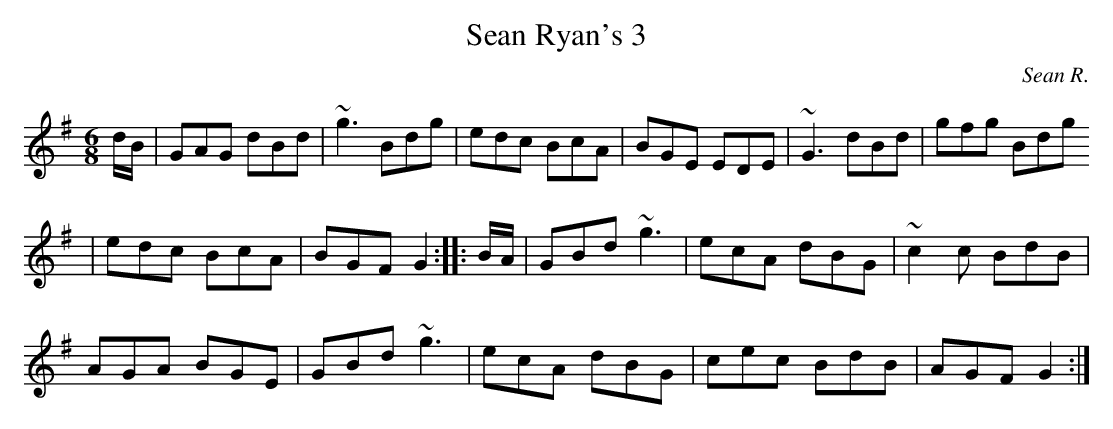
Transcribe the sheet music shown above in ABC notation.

X:1
T:Sean Ryan's 3
M:6/8
L:1/8
C:Sean R.
K:G
d/2B/2|GAG dBd|~g3 Bdg|edc BcA|BGE EDE|~G3 dBd|gfg Bdg
|edc BcA|BGF G2::B/2A/2|GBd ~g3|ecA dBG|~c2c BdB|
AGA BGE|GBd ~g3|ecA dBG|cec BdB|AGF G2:|
